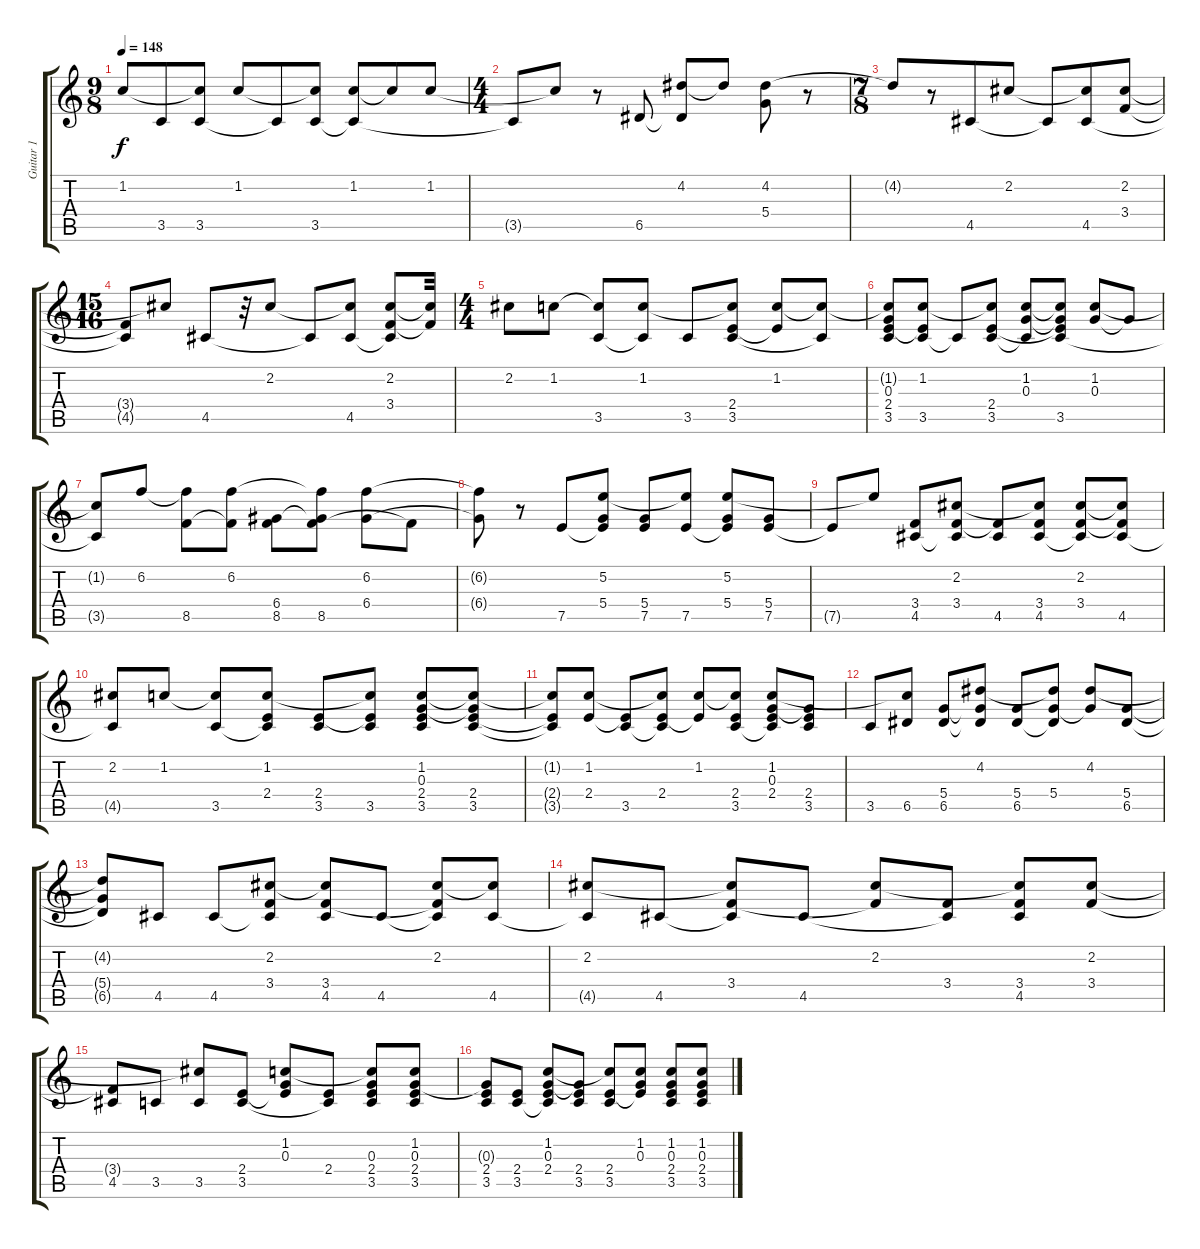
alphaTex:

\track ("Guitar 1" "Guitar 1") {instrument electricguitarjazz}
\staff {score tabs}
\tuning (E4 B3 G3 D3 A2 D2) {hide}
\ts (9 8)
\tempo 148
\clef g2
\ks c
1.2.8{dy f} 3.5{t}.8 (1.2{t} 3.5).8 1.2.8 3.5{t}.8 (1.2{t} 3.5).8 (1.2 3.5{t}).8 1.2{t}.8 1.2.8 |
\ts (4 4)
3.5{t}.8 1.2{t}.8 r.8 6.5.8 (4.2 6.5{t}).8 4.2{t}.8 (4.2 5.4).8 r.8 |
\ts (7 8)
4.2{t}.8 r.8 4.5.8 2.2.8 4.5{t}.8 (2.2{t} 4.5).8 (2.2 3.4).8 |
\ts (15 16)
(3.4{t} 4.5{t}).8 2.2{t}.8 4.5.8 r.32 2.2.8 4.5{t}.8 (2.2{t} 4.5).8 (2.2 3.4 4.5{t}).8 (2.2{t} 3.4{t}).32 |
\ts (4 4)
2.2.8{volume 13} 1.2.8 (1.2{t} 3.5).8 (1.2 3.5{t}).8 3.5.8 (1.2{t} 2.4 3.5).8 (1.2 2.4{t}).8 (1.2{t} 3.5{t}).8 |
(1.2{t} 0.3 2.4 3.5).8 (1.2 2.4{t} 3.5).8 3.5{t}.8 (1.2{t} 2.4 3.5).8 (1.2 0.3 3.5{t}).8 (1.2{t} 0.3{t} 2.4{t} 3.5).8 (1.2 0.3).8 0.3{t}.8 |
(1.2{t} 3.5{t}).8 6.2.8 (6.2{t} 8.5).8 (6.2 8.5{t}).8 (6.4 8.5).8 (6.2{t} 6.4{t} 8.5).8 (6.2 6.4).8 8.5{t}.8 |
(6.2{t} 6.4{t}).8 r.8 7.5.8 (5.2 5.4 7.5{t}).8 (5.4 7.5).8 (5.2{t} 7.5).8 (5.2 5.4 7.5{t}).8 (5.4 7.5).8 |
7.5{t}.8 5.2{t}.8 (3.4 4.5).8 (2.2 3.4 4.5{t}).8 (3.4{t} 4.5).8 (2.2{t} 3.4 4.5).8 (2.2 3.4 4.5{t}).8 (2.2{t} 3.4{t} 4.5).8 |
(2.2 4.5{t}).8 1.2.8 (1.2{t} 3.5).8 (1.2 2.4 3.5{t}).8 (2.4 3.5).8 (1.2{t} 2.4{t} 3.5).8 (1.2 0.3 2.4 3.5).8 (1.2{t} 0.3{t} 2.4 3.5).8 |
(1.2{t} 2.4{t} 3.5{t}).8 (1.2 2.4).8 (2.4{t} 3.5).8 (1.2{t} 2.4 3.5{t}).8 (1.2 2.4{t}).8 (1.2{t} 2.4 3.5).8 (1.2 0.3 2.4 3.5{t}).8 (0.3{t} 2.4 3.5).8 |
3.5.8 (1.2{t} 6.5).8 (5.4 6.5).8 (4.2 5.4{t} 6.5{t}).8 (5.4 6.5).8 (4.2{t} 5.4 6.5{t}).8 (4.2 5.4{t}).8 (5.4 6.5).8 |
(4.2{t} 5.4{t} 6.5{t}).8 4.5.8 4.5.8 (2.2 3.4 4.5{t}).8 (2.2{t} 3.4 4.5).8 4.5.8 (2.2 3.4{t} 4.5{t}).8 (2.2{t} 4.5).8 |
(2.2 4.5{t}).8{volume 14} 4.5.8 (2.2{t} 3.4 4.5{t}).8 4.5.8 (2.2 3.4{t}).8 (3.4 4.5{t}).8 (2.2{t} 3.4 4.5).8 (2.2 3.4).8 |
(3.4{t} 4.5).8 3.5.8 (2.2{t} 3.5).8 (2.4 3.5).8 (1.2 0.3 2.4{t}).8 (2.4 3.5{t}).8 (1.2{t} 0.3 2.4 3.5).8 (1.2 0.3 2.4 3.5).8 |
(0.3{t} 2.4 3.5).8{volume 15} (2.4 3.5).8 (1.2 0.3 2.4 3.5{t}).8 (0.3{t} 2.4 3.5).8 (1.2{t} 2.4 3.5).8 (1.2 0.3 2.4{t}).8 (1.2 0.3 2.4 3.5).8 (1.2 0.3 2.4 3.5).8
